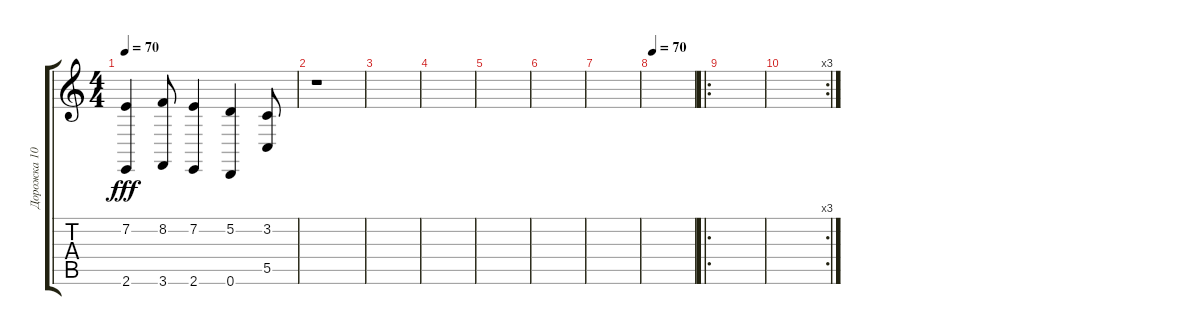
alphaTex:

\track ("Дорожка 10" "Дорожка 10") {instrument stringensemble2}
\staff {score tabs}
\tuning (D4 A3 F3 C3 G2 D2) {hide}
\ts (4 4)
\tempo 70
\clef g2
\ks c
(7.2 2.6).4{dy fff} (8.2 3.6).8 (7.2 2.6).4 (5.2 0.6).4 (3.2 5.5).8 |
r.1 |
|
|
|
|
|
\tempo 70
|
\ro
|
\rc 3
